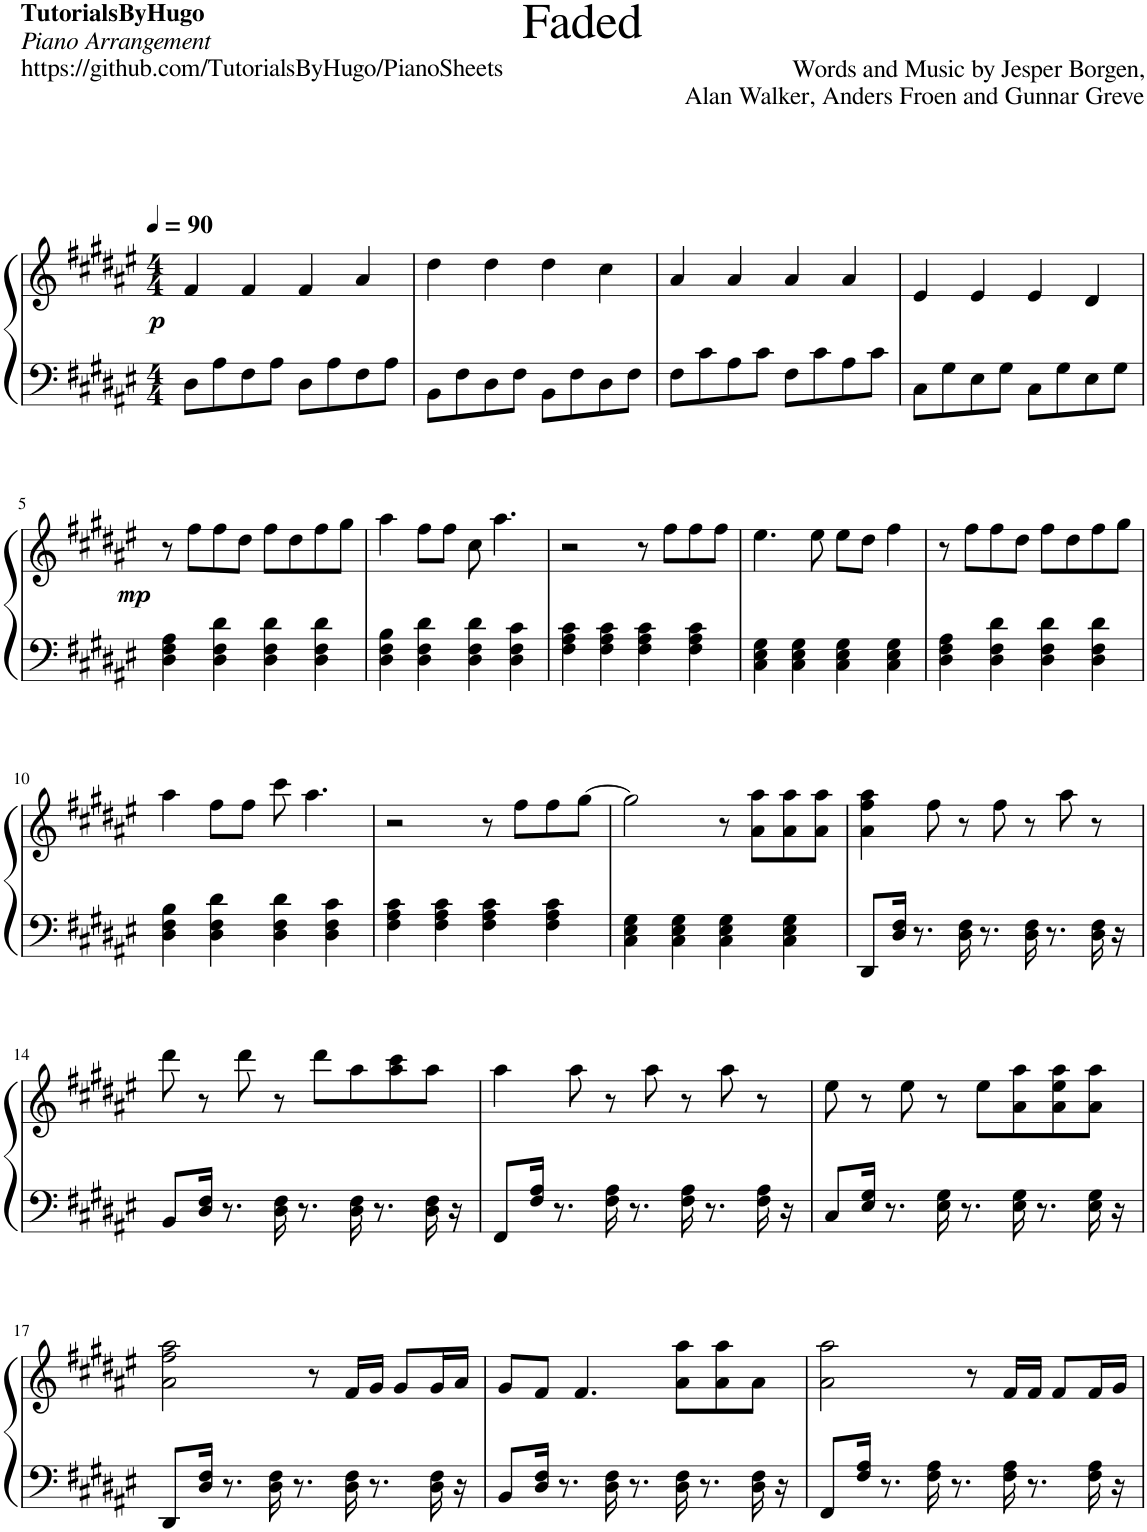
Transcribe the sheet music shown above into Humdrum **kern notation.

**kern	**kern	**dynam
*part1	*part1	*part1
*staff2	*staff1	*staff1/2
*I"Piano	*	*
*I'Pno.	*	*
*clefF4	*clefG2	*
*k[f#c#g#d#a#e#]	*k[f#c#g#d#a#e#]	*
*M4/4	*M4/4	*
*MM90	*MM90	*
=1	=1	=1
!	!	!LO:DY:b
8D#\L	4f#/	p
8A#\	.	.
8F#\	4f#/	.
8A#\J	.	.
8D#\L	4f#/	.
8A#\	.	.
8F#\	4a#/	.
8A#\J	.	.
=2	=2	=2
8BB\L	4dd#\	.
8F#\	.	.
8D#\	4dd#\	.
8F#\J	.	.
8BB\L	4dd#\	.
8F#\	.	.
8D#\	4cc#\	.
8F#\J	.	.
=3	=3	=3
8F#\L	4a#/	.
8c#\	.	.
8A#\	4a#/	.
8c#\J	.	.
8F#\L	4a#/	.
8c#\	.	.
8A#\	4a#/	.
8c#\J	.	.
=4	=4	=4
8C#\L	4e#/	.
8G#\	.	.
8E#\	4e#/	.
8G#\J	.	.
8C#\L	4e#/	.
8G#\	.	.
8E#\	4d#/	.
8G#\J	.	.
!!LO:LB:g=z
=5	=5	=5
!	!	!LO:DY:b
4D#\ 4F#\ 4A#\	8r	mp
.	8ff#\L	.
4D#\ 4F#\ 4d#\	8ff#\	.
.	8dd#\J	.
4D#\ 4F#\ 4d#\	8ff#\L	.
.	8dd#\	.
4D#\ 4F#\ 4d#\	8ff#\	.
.	8gg#\J	.
=6	=6	=6
4D#\ 4F#\ 4B\	4aa#\	.
4D#\ 4F#\ 4d#\	8ff#\L	.
.	8ff#\J	.
4D#\ 4F#\ 4d#\	8cc#\	.
.	4.aa#\	.
4D#\ 4F#\ 4c#\	.	.
=7	=7	=7
4F#\ 4A#\ 4c#\	2r	.
4F#\ 4A#\ 4c#\	.	.
4F#\ 4A#\ 4c#\	8r	.
.	8ff#\L	.
4F#\ 4A#\ 4c#\	8ff#\	.
.	8ff#\J	.
=8	=8	=8
4C#\ 4E#\ 4G#\	4.ee#\	.
4C#\ 4E#\ 4G#\	.	.
.	8ee#\	.
4C#\ 4E#\ 4G#\	8ee#\L	.
.	8dd#\J	.
4C#\ 4E#\ 4G#\	4ff#\	.
=9	=9	=9
4D#\ 4F#\ 4A#\	8r	.
.	8ff#\L	.
4D#\ 4F#\ 4d#\	8ff#\	.
.	8dd#\J	.
4D#\ 4F#\ 4d#\	8ff#\L	.
.	8dd#\	.
4D#\ 4F#\ 4d#\	8ff#\	.
.	8gg#\J	.
!!LO:LB:g=z
=10	=10	=10
4D#\ 4F#\ 4B\	4aa#\	.
4D#\ 4F#\ 4d#\	8ff#\L	.
.	8ff#\J	.
4D#\ 4F#\ 4d#\	8ccc#\	.
.	4.aa#\	.
4D#\ 4F#\ 4c#\	.	.
=11	=11	=11
4F#\ 4A#\ 4c#\	2r	.
4F#\ 4A#\ 4c#\	.	.
4F#\ 4A#\ 4c#\	8r	.
.	8ff#\L	.
4F#\ 4A#\ 4c#\	8ff#\	.
.	[8gg#\J	.
=12	=12	=12
4C#\ 4E#\ 4G#\	2gg#\]	.
4C#\ 4E#\ 4G#\	.	.
4C#\ 4E#\ 4G#\	8r	.
.	8a#\ 8aa#\L	.
4C#\ 4E#\ 4G#\	8a#\ 8aa#\	.
.	8a#\ 8aa#\J	.
=13	=13	=13
8DD#/L	4a#\ 4ff#\ 4aa#\	.
16D#/ 16F#/Jk	.	.
8.r	.	.
.	8ff#\	.
16D#\ 16F#\	8r	.
8.r	.	.
.	8ff#\	.
16D#\ 16F#\	8r	.
8.r	.	.
.	8aa#\	.
16D#\ 16F#\	8r	.
16r	.	.
!!LO:LB:g=z
=14	=14	=14
8BB/L	8ddd#\	.
16D#/ 16F#/Jk	8r	.
8.r	.	.
.	8ddd#\	.
16D#\ 16F#\	8r	.
8.r	.	.
.	8ddd#\L	.
16D#\ 16F#\	8aa#\	.
8.r	.	.
.	8aa#\ 8ccc#\	.
16D#\ 16F#\	8aa#\J	.
16r	.	.
=15	=15	=15
8FF#/L	4aa#\	.
16F#/ 16A#/Jk	.	.
8.r	.	.
.	8aa#\	.
16F#\ 16A#\	8r	.
8.r	.	.
.	8aa#\	.
16F#\ 16A#\	8r	.
8.r	.	.
.	8aa#\	.
16F#\ 16A#\	8r	.
16r	.	.
=16	=16	=16
8C#/L	8ee#\	.
16E#/ 16G#/Jk	8r	.
8.r	.	.
.	8ee#\	.
16E#\ 16G#\	8r	.
8.r	.	.
.	8ee#\L	.
16E#\ 16G#\	8a#\ 8aa#\	.
8.r	.	.
.	8a#\ 8ee#\ 8aa#\	.
16E#\ 16G#\	8a#\ 8aa#\J	.
16r	.	.
!!LO:LB:g=z
=17	=17	=17
8DD#/L	2a#\ 2ff#\ 2aa#\	.
16D#/ 16F#/Jk	.	.
8.r	.	.
16D#\ 16F#\	.	.
8.r	.	.
.	8r	.
16D#\ 16F#\	16f#/LL	.
8.r	16g#/JJ	.
.	8g#/L	.
16D#\ 16F#\	16g#/L	.
16r	16a#/JJ	.
=18	=18	=18
8BB/L	8g#/L	.
16D#/ 16F#/Jk	8f#/J	.
8.r	.	.
.	4.f#/	.
16D#\ 16F#\	.	.
8.r	.	.
16D#\ 16F#\	8a#\ 8aa#\L	.
8.r	.	.
.	8a#\ 8aa#\	.
16D#\ 16F#\	8a#\J	.
16r	.	.
=19	=19	=19
8FF#/L	2a#\ 2aa#\	.
16F#/ 16A#/Jk	.	.
8.r	.	.
16F#\ 16A#\	.	.
8.r	.	.
.	8r	.
16F#\ 16A#\	16f#/LL	.
8.r	16f#/JJ	.
.	8f#/L	.
16F#\ 16A#\	16f#/L	.
16r	16g#/JJ	.
=	=	=
*-	*-	*-
